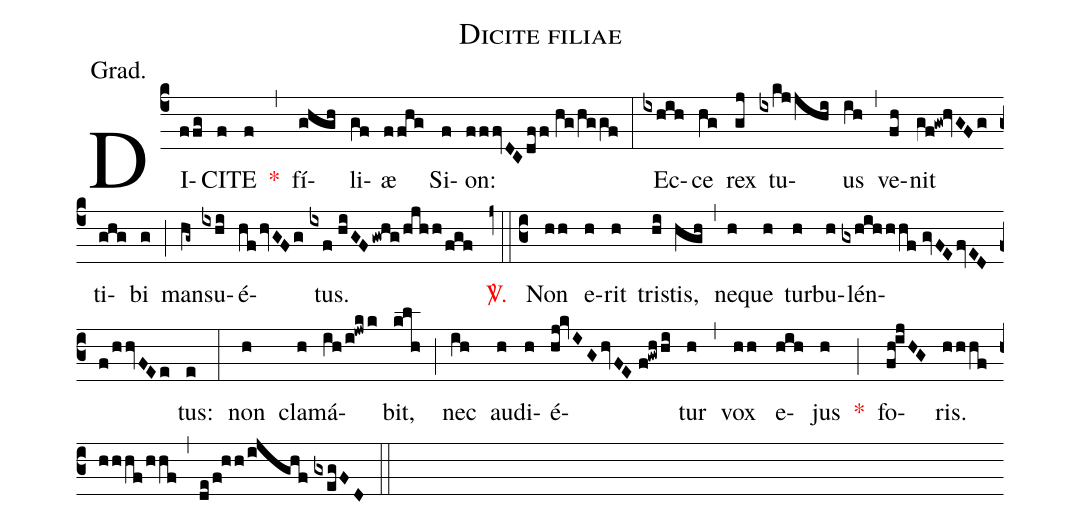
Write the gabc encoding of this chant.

name:Dicite filiae;
annotation:Grad.;
mode:V.;
office-part:Gradual;
%%
(c4) DI(ffg)CI(f)TE(f) <v>\red{*}</v>(,) fí(ghgh)li(gf)æ(ffhg) Si(f)on:(fffvDC/dff//hg/hggf) (:) Ec(ixhih)ce(hg) rex(gj) tu(ixkjjhi)us(ih) (,) ve(fh)nit(gf!gw!hvGFg) ti(ghg)bi(g) (;) man(hg~)su(ixhi)é(hf/hvGFg)tus.(ixf//hiGF/gwhg/hjhh/fgf) <v>\red{\Vbar.}</v>(z0::c3) Non(hh) e(h)rit(h) tri(hi)stis,(hgh) (,) ne(h)que(h) tur(h)bu(h)lén(gxhihhhf//gvFE/fvEDf/hhvFEe)tus:(e) (:) non(h) cla(h)má(ih/i!jwkk)bit,(klh) (;) nec(ih) au(h)di(h)é(hj!kvIG/hvFE//f!gwhhi)tur(h) (,) vox(hh) e(hih)jus(h) <v>\red{*}</v>(;) fo(fh!ijHG)ris.(hhhf/hhhf/hhf) (,) (de/f!hh/ijghf//gxegFD) (::)
